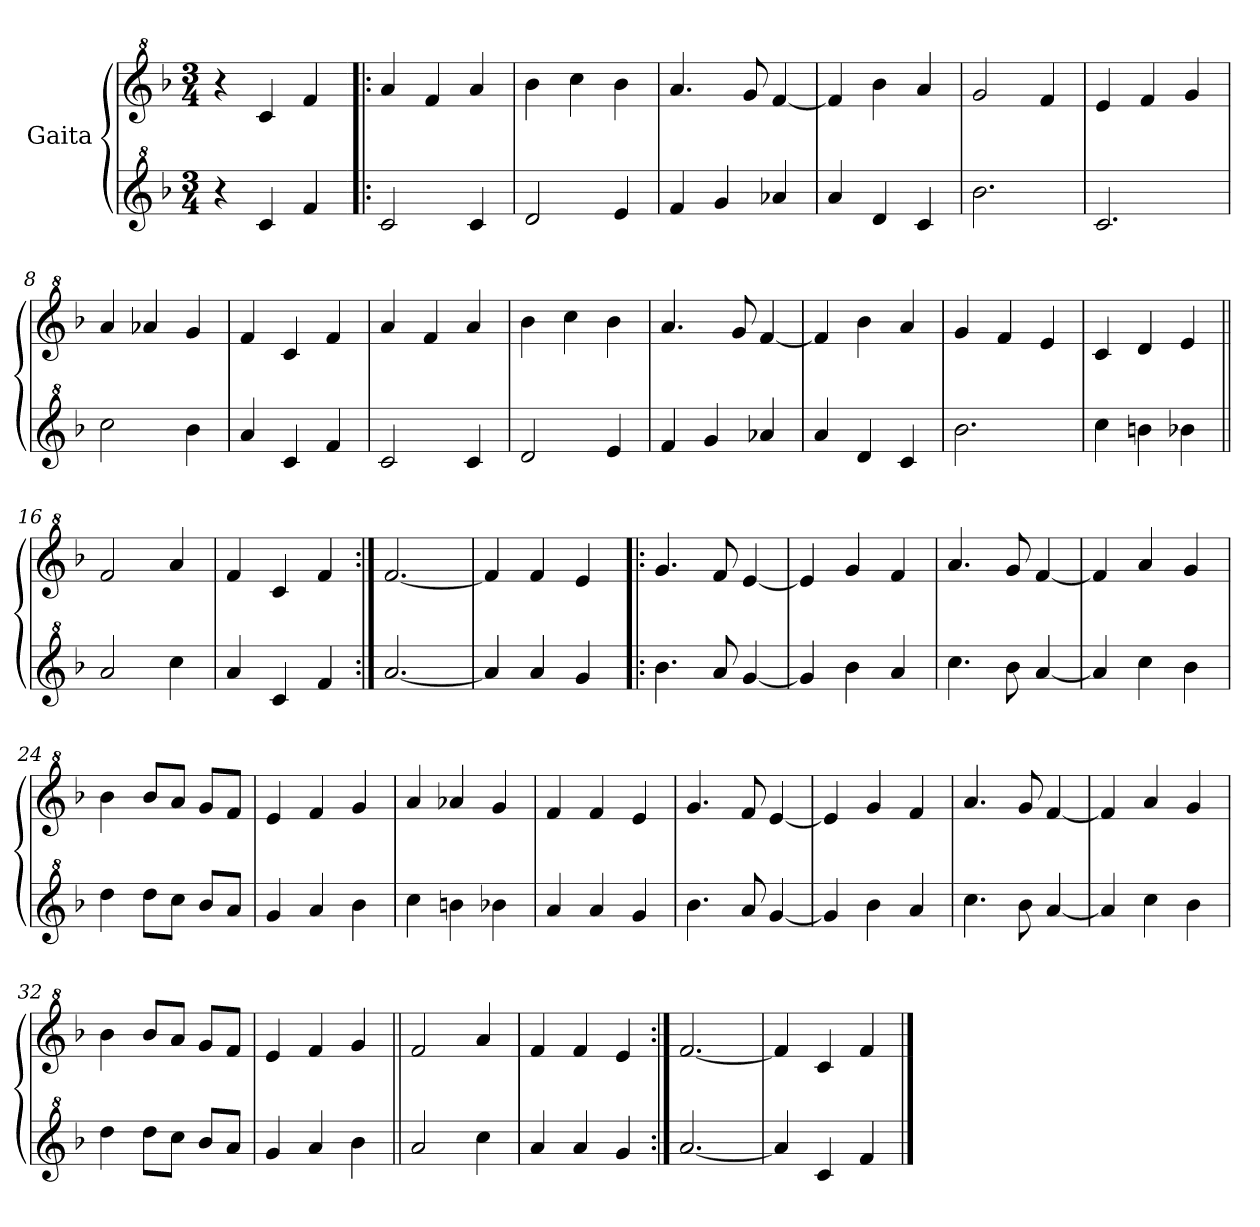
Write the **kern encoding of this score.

**kern	**kern
*part2	*part1
*staff2	*staff1
*I"Gaita	*I"Gaita
*clefG^2	*clefG^2
*k[b-]	*k[b-]
*M3/4	*M3/4
*MM214	*MM214
=1	=1
4r	4r
4cc/	4cc/
4ff/	4ff/
=2!|:	=2!|:
2cc/	4aa/
.	4ff/
4cc/	4aa/
=3	=3
2dd/	4bb-\
.	4ccc\
4ee/	4bb-\
=4	=4
4ff/	4.aa/
4gg/	.
.	8gg/
4aa-X/	[4ff/
=5	=5
4aa/	4ff/]
4dd/	4bb-\
4cc/	4aa/
=6	=6
2.bb-\	2gg/
.	4ff/
=7	=7
2.cc/	4ee/
.	4ff/
.	4gg/
=8	=8
2ccc\	4aa/
.	4aa-X/
4bb-\	4gg/
=9	=9
4aa/	4ff/
4cc/	4cc/
4ff/	4ff/
=10	=10
2cc/	4aa/
.	4ff/
4cc/	4aa/
=11	=11
2dd/	4bb-\
.	4ccc\
4ee/	4bb-\
!!LO:LB:g=z
=12	=12
4ff/	4.aa/
4gg/	.
.	8gg/
4aa-X/	[4ff/
=13	=13
4aa/	4ff/]
4dd/	4bb-\
4cc/	4aa/
=14	=14
2.bb-\	4gg/
.	4ff/
.	4ee/
=15	=15
4ccc\	4cc/
4bbn\	4dd/
4bb-X\	4ee/
=16||	=16||
2aa/	2ff/
4ccc\	4aa/
=17	=17
4aa/	4ff/
4cc/	4cc/
4ff/	4ff/
=18:|!	=18:|!
[2.aa/	[2.ff/
=19	=19
4aa/]	4ff/]
4aa/	4ff/
4gg/	4ee/
=20!|:	=20!|:
4.bb-\	4.gg/
8aa/	8ff/
[4gg/	[4ee/
=21	=21
4gg/]	4ee/]
4bb-\	4gg/
4aa/	4ff/
=22	=22
4.ccc\	4.aa/
8bb-\	8gg/
[4aa/	[4ff/
!!LO:LB:g=z
=23	=23
4aa/]	4ff/]
4ccc\	4aa/
4bb-\	4gg/
=24	=24
4ddd\	4bb-\
8ddd\L	8bb-/L
8ccc\J	8aa/J
8bb-/L	8gg/L
8aa/J	8ff/J
=25	=25
4gg/	4ee/
4aa/	4ff/
4bb-\	4gg/
=26	=26
4ccc\	4aa/
4bbn\	4aa-X/
4bb-X\	4gg/
=27	=27
4aa/	4ff/
4aa/	4ff/
4gg/	4ee/
=28	=28
4.bb-\	4.gg/
8aa/	8ff/
[4gg/	[4ee/
=29	=29
4gg/]	4ee/]
4bb-\	4gg/
4aa/	4ff/
=30	=30
4.ccc\	4.aa/
8bb-\	8gg/
[4aa/	[4ff/
=31	=31
4aa/]	4ff/]
4ccc\	4aa/
4bb-\	4gg/
=32	=32
4ddd\	4bb-\
8ddd\L	8bb-/L
8ccc\J	8aa/J
8bb-/L	8gg/L
8aa/J	8ff/J
!!LO:LB:g=z
=33	=33
4gg/	4ee/
4aa/	4ff/
4bb-\	4gg/
=34||	=34||
2aa/	2ff/
4ccc\	4aa/
=35	=35
4aa/	4ff/
4aa/	4ff/
4gg/	4ee/
=36:|!	=36:|!
[2.aa/	[2.ff/
=37	=37
4aa/]	4ff/]
4cc/	4cc/
4ff/	4ff/
==	==
*-	*-
